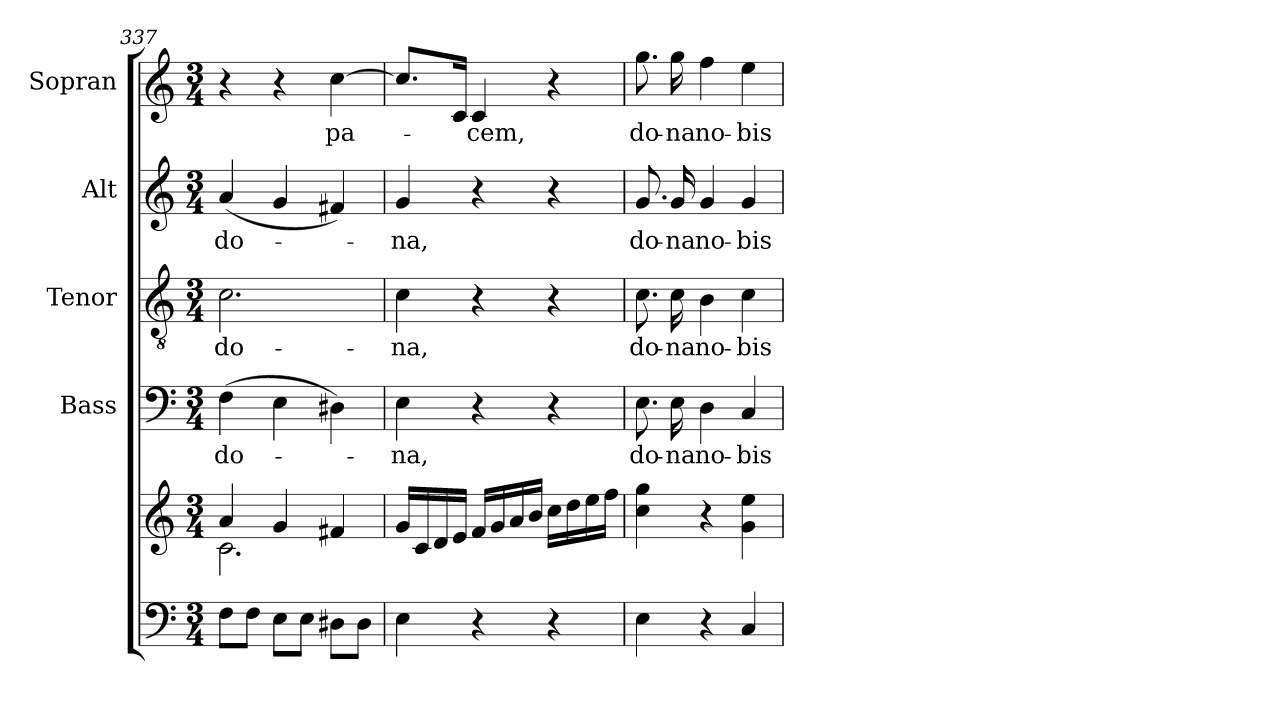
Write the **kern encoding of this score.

**kern	**kern	**kern	**text	**kern	**text	**kern	**text	**kern	**text
*part5	*part5	*part4	*part4	*part3	*part3	*part2	*part2	*part1	*part1
*staff6	*staff5	*staff4	*staff4	*staff3	*staff3	*staff2	*staff2	*staff1	*staff1
*	*	*I"Bass	*	*I"Tenor	*	*I"Alt	*	*I"Sopran	*
*	*	*I'B.	*	*I'T.	*	*I'A.	*	*I'S.	*
*clefF4	*clefG2	*clefF4	*	*clefGv2	*	*clefG2	*	*clefG2	*
*k[]	*k[]	*k[]	*	*k[]	*	*k[]	*	*k[]	*
*C:	*C:	*C:	*	*C:	*	*C:	*	*C:	*
*M3/4	*M3/4	*M3/4	*	*M3/4	*	*M3/4	*	*M3/4	*
=337	=337	=337	=337	=337	=337	=337	=337	=337	=337
*	*^	*	*	*	*	*	*	*	*
!	!	!	!	!LO:LY:b	!	!LO:LY:b	!	!LO:LY:b	!	!
8F\L	4a/	2.c\	(>4F\	do-	2.c\	do-	(<4a/	do-	4r	.
8F\J	.	.	.	.	.	.	.	.	.	.
8E\L	4g/	.	4E\	.	.	.	4g/	.	4r	.
8E\J	.	.	.	.	.	.	.	.	.	.
!	!	!	!	!	!	!	!	!	!	!LO:LY:b
8D#X\L	4f#X/	.	4D#X\)	.	.	.	4f#X/)	.	[4cc\	pa-
8D#\J	.	.	.	.	.	.	.	.	.	.
*	*v	*v	*	*	*	*	*	*	*	*
!!LO:PB:g=z
=338	=338	=338	=338	=338	=338	=338	=338	=338	=338
!	!	!	!LO:LY:b	!	!LO:LY:b	!	!LO:LY:b	!	!
4E\	16g/LL	4E\	-na,	4c\	-na,	4g/	-na,	8.cc/L]	.
.	16c/	.	.	.	.	.	.	.	.
.	16d/	.	.	.	.	.	.	.	.
.	16e/JJ	.	.	.	.	.	.	16c/Jk	.
!	!	!	!	!	!	!	!	!	!LO:LY:b
4r	16f/LL	4r	.	4r	.	4r	.	4c/	-cem,
.	16g/	.	.	.	.	.	.	.	.
.	16a/	.	.	.	.	.	.	.	.
.	16b/JJ	.	.	.	.	.	.	.	.
4r	16cc\LL	4r	.	4r	.	4r	.	4r	.
.	16dd\	.	.	.	.	.	.	.	.
.	16ee\	.	.	.	.	.	.	.	.
.	16ff\JJ	.	.	.	.	.	.	.	.
=339	=339	=339	=339	=339	=339	=339	=339	=339	=339
!	!	!	!LO:LY:b	!	!LO:LY:b	!	!LO:LY:b	!	!LO:LY:b
4E\	4cc\ 4gg\	8.E\	do-	8.c\	do-	8.g/	do-	8.gg\	do-
!	!	!	!LO:LY:b	!	!LO:LY:b	!	!LO:LY:b	!	!LO:LY:b
.	.	16E\	-na	16c\	-na	16g/	-na	16gg\	-na
!	!	!	!LO:LY:b	!	!LO:LY:b	!	!LO:LY:b	!	!LO:LY:b
4r	4r	4D\	no-	4B\	no-	4g/	no-	4ff\	no-
!	!	!	!LO:LY:b	!	!LO:LY:b	!	!LO:LY:b	!	!LO:LY:b
4C/	4g\ 4ee\	4C/	-bis	4c\	-bis	4g/	-bis	4ee\	-bis
=	=	=	=	=	=	=	=	=	=
*-	*-	*-	*-	*-	*-	*-	*-	*-	*-
